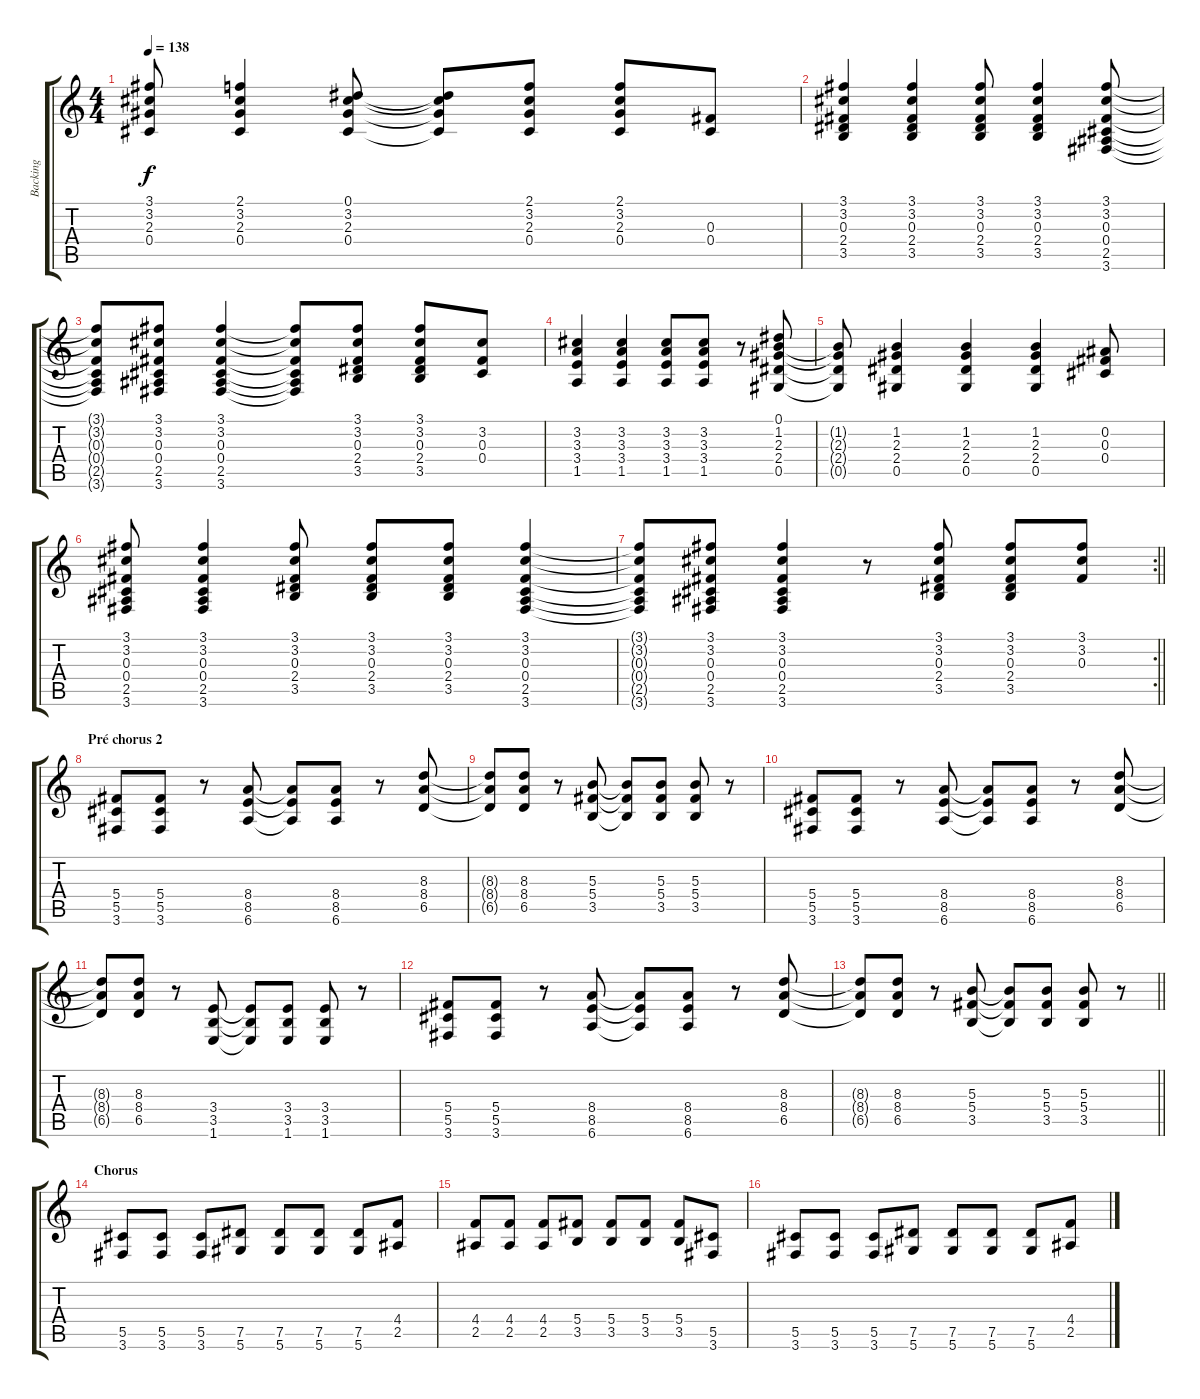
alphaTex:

\track ("Backing" "Backing") {instrument acousticguitarsteel}
\staff {score tabs}
\tuning (Eb4 Bb3 Gb3 Db3 Ab2 Eb2) {hide}
\ts (4 4)
\tempo 138
\clef g2
\ks c
(3.1{t} 3.2{t} 2.3{t} 0.4{t}).8{dy f} (2.1 3.2 2.3 0.4).4 (0.1 3.2 2.3 0.4).8 (0.1{t} 3.2{t} 2.3{t} 0.4{t}).8 (2.1 3.2 2.3 0.4).8 (2.1 3.2 2.3 0.4).8 (0.3 0.4).8 |
(3.1 3.2 0.3 2.4 3.5).4 (3.1 3.2 0.3 2.4 3.5).4 (3.1 3.2 0.3 2.4 3.5).8 (3.1 3.2 0.3 2.4 3.5).4 (3.1 3.2 0.3 0.4 2.5 3.6).8 |
(3.1{t} 3.2{t} 0.3{t} 0.4{t} 2.5{t} 3.6{t}).8 (3.1 3.2 0.3 0.4 2.5 3.6).8 (3.1 3.2 0.3 0.4 2.5 3.6).4 (3.1{t} 3.2{t} 0.3{t} 0.4{t} 2.5{t} 3.6{t}).8 (3.1 3.2 0.3 2.4 3.5).8 (3.1 3.2 0.3 2.4 3.5).8 (3.2 0.3 0.4).8 |
(3.2 3.3 3.4 1.5).4 (3.2 3.3 3.4 1.5).4 (3.2 3.3 3.4 1.5).8 (3.2 3.3 3.4 1.5).8 r.8 (0.1 1.2 2.3 2.4 0.5).8 |
(1.2{t} 2.3{t} 2.4{t} 0.5{t}).8 (1.2 2.3 2.4 0.5).4 (1.2 2.3 2.4 0.5).4 (1.2 2.3 2.4 0.5).4 (0.2 0.3 0.4).8 |
(3.1 3.2 0.3 0.4 2.5 3.6).8 (3.1 3.2 0.3 0.4 2.5 3.6).4 (3.1 3.2 0.3 2.4 3.5).8 (3.1 3.2 0.3 2.4 3.5).8 (3.1 3.2 0.3 2.4 3.5).8 (3.1 3.2 0.3 0.4 2.5 3.6).4 |
\rc 2
\barLineRight lightlight
(3.1{t} 3.2{t} 0.3{t} 0.4{t} 2.5{t} 3.6{t}).8 (3.1 3.2 0.3 0.4 2.5 3.6).8 (3.1 3.2 0.3 0.4 2.5 3.6).4 r.8 (3.1 3.2 0.3 2.4 3.5).8 (3.1 3.2 0.3 2.4 3.5).8 (3.1 3.2 0.3).8 |
\section ("" "Pré chorus 2")
(5.4 5.5 3.6).8 (5.4 5.5 3.6).8 r.8 (8.4 8.5 6.6).8 (8.4{t} 8.5{t} 6.6{t}).8 (8.4 8.5 6.6).8 r.8 (8.3 8.4 6.5).8 |
(8.3{t} 8.4{t} 6.5{t}).8 (8.3 8.4 6.5).8 r.8 (5.3 5.4 3.5).8 (5.3{t} 5.4{t} 3.5{t}).8 (5.3 5.4 3.5).8 (5.3 5.4 3.5).8 r.8 |
(5.4 5.5 3.6).8 (5.4 5.5 3.6).8 r.8 (8.4 8.5 6.6).8 (8.4{t} 8.5{t} 6.6{t}).8 (8.4 8.5 6.6).8 r.8 (8.3 8.4 6.5).8 |
(8.3{t} 8.4{t} 6.5{t}).8 (8.3 8.4 6.5).8 r.8 (3.4 3.5 1.6).8 (3.4{t} 3.5{t} 1.6{t}).8 (3.4 3.5 1.6).8 (3.4 3.5 1.6).8 r.8 |
(5.4 5.5 3.6).8 (5.4 5.5 3.6).8 r.8 (8.4 8.5 6.6).8 (8.4{t} 8.5{t} 6.6{t}).8 (8.4 8.5 6.6).8 r.8 (8.3 8.4 6.5).8 |
\barLineRight lightlight
(8.3{t} 8.4{t} 6.5{t}).8 (8.3 8.4 6.5).8 r.8 (5.3 5.4 3.5).8 (5.3{t} 5.4{t} 3.5{t}).8 (5.3 5.4 3.5).8 (5.3 5.4 3.5).8 r.8 |
\section ("" "Chorus")
(5.5 3.6).8 (5.5 3.6).8 (5.5 3.6).8 (7.5 5.6).8 (7.5 5.6).8 (7.5 5.6).8 (7.5 5.6).8 (4.4 2.5).8 |
(4.4 2.5).8 (4.4 2.5).8 (4.4 2.5).8 (5.4 3.5).8 (5.4 3.5).8 (5.4 3.5).8 (5.4 3.5).8 (5.5 3.6).8 |
(5.5 3.6).8 (5.5 3.6).8 (5.5 3.6).8 (7.5 5.6).8 (7.5 5.6).8 (7.5 5.6).8 (7.5 5.6).8 (4.4 2.5).8
